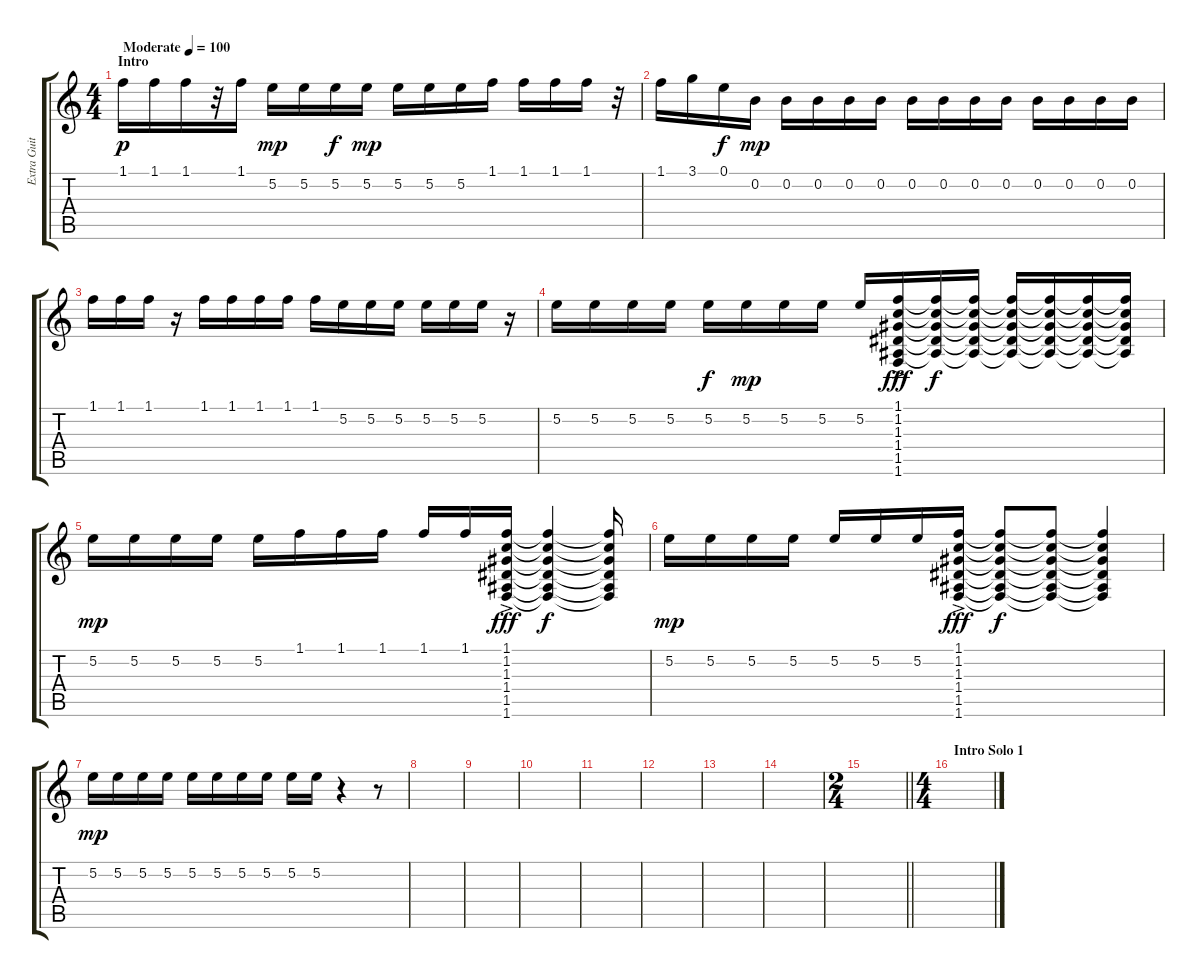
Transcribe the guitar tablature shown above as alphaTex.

\track ("Extra Guitar" "Extra Guit") {instrument acousticguitarsteel}
\staff {score tabs}
\tuning (E4 B3 G3 D3 A2 E2) {hide}
\ts (4 4)
\section ("" "Intro")
\tempo (100 "Moderate")
\clef g2
\ks c
1.1.16{dy p volume 6 instrument gunshot} 1.1.16{volume 16} 1.1.16 r.32 1.1.16 5.2.16{dy mp} 5.2.16 5.2.16{dy f} 5.2.16{dy mp} 5.2.16 5.2.16 5.2.16 1.1.16 1.1.16 1.1.16 1.1.16 r.32 |
1.1.16 3.1.16 0.1.16{dy f} 0.2.16{dy mp} 0.2.16 0.2.16 0.2.16 0.2.16 0.2.16 0.2.16 0.2.16 0.2.16 0.2.16 0.2.16 0.2.16 0.2.16 |
1.1.16 1.1.16 1.1.16 r.16 1.1.16 1.1.16 1.1.16 1.1.16 1.1.16 5.2.16 5.2.16 5.2.16 5.2.16 5.2.16 5.2.16 r.16 |
5.2.16 5.2.16 5.2.16 5.2.16 5.2.16{dy f} 5.2.16{dy mp} 5.2.16 5.2.16 5.2.16 (1.1{ac} 1.2{ac} 1.3{ac} 1.4{ac} 1.5{ac} 1.6{ac}).16{dy fff} (1.1{t} 1.2{t} 1.3{t} 1.4{t} 1.5{t}).16{dy f} (1.1{t} 1.2{t} 1.3{t} 1.4{t} 1.5{t}).16 (1.1{t} 1.2{t} 1.3{t} 1.4{t} 1.5{t}).16 (1.1{t} 1.2{t} 1.3{t} 1.4{t} 1.5{t}).16 (1.1{t} 1.2{t} 1.3{t} 1.4{t} 1.5{t}).16 (1.1{t} 1.2{t} 1.3{t} 1.4{t} 1.5{t}).16 |
5.2.16{dy mp volume 16 instrument gunshot} 5.2.16 5.2.16 5.2.16 5.2.16 1.1.16 1.1.16 1.1.16 1.1.16 1.1.16 (1.1{ac} 1.2{ac} 1.3{ac} 1.4{ac} 1.5{ac} 1.6{ac}).16{dy fff} (1.1{t} 1.2{t} 1.3{t} 1.4{t} 1.5{t} 1.6{t}).4{dy f} (1.1{t} 1.2{t} 1.3{t} 1.4{t} 1.5{t} 1.6{t}).16 |
5.2.16{dy mp} 5.2.16 5.2.16 5.2.16 5.2.16 5.2.16 5.2.16 (1.1{ac} 1.2{ac} 1.3{ac} 1.4{ac} 1.5 1.6{ac}).16{dy fff} (1.1{t} 1.2{t} 1.3{t} 1.4{t} 1.5{t} 1.6{t}).8{dy f} (1.1{t} 1.2{t} 1.3{t} 1.4{t} 1.5{t} 1.6{t}).8 (1.1{t} 1.2{t} 1.3{t} 1.4{t} 1.5{t} 1.6{t}).4 |
5.2.16{dy mp volume 0} 5.2.16 5.2.16 5.2.16 5.2.16 5.2.16 5.2.16 5.2.16 5.2.16 5.2.16 r.4 r.8 |
|
|
|
|
|
|
|
\ts (2 4)
\barLineRight lightlight
|
\ts (4 4)
\section ("" "Intro Solo 1")
